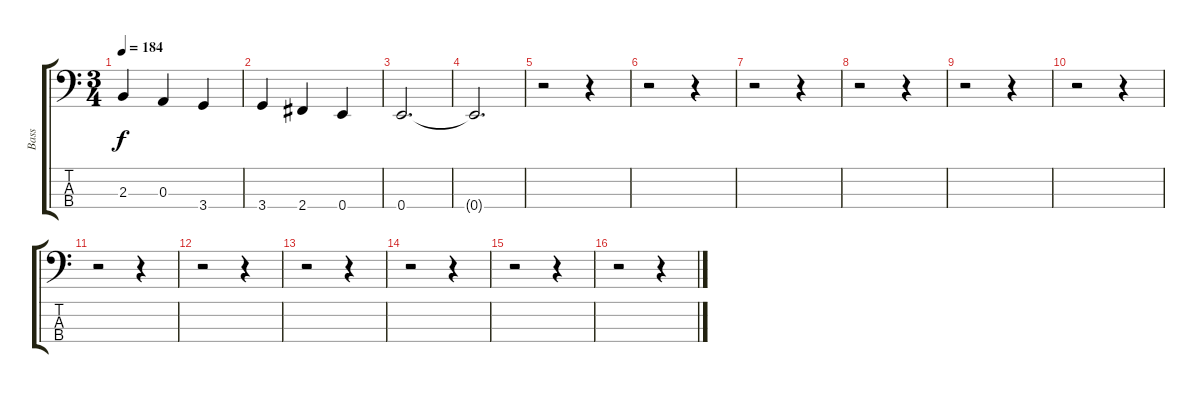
\track ("Bass" "Bass") {instrument electricbassfinger}
\staff {score tabs}
\tuning (G2 D2 A1 E1) {hide}
\ts (3 4)
\tempo 184
\clef f4
\ks c
2.3.4{dy f} 0.3.4 3.4.4 |
3.4.4 2.4.4 0.4.4 |
0.4.2{d} |
0.4{t}.2{d} |
r.2 r.4 |
r.2 r.4 |
r.2 r.4 |
r.2 r.4 |
r.2 r.4 |
r.2 r.4 |
r.2 r.4 |
r.2 r.4 |
r.2 r.4 |
r.2 r.4 |
r.2 r.4 |
r.2 r.4
